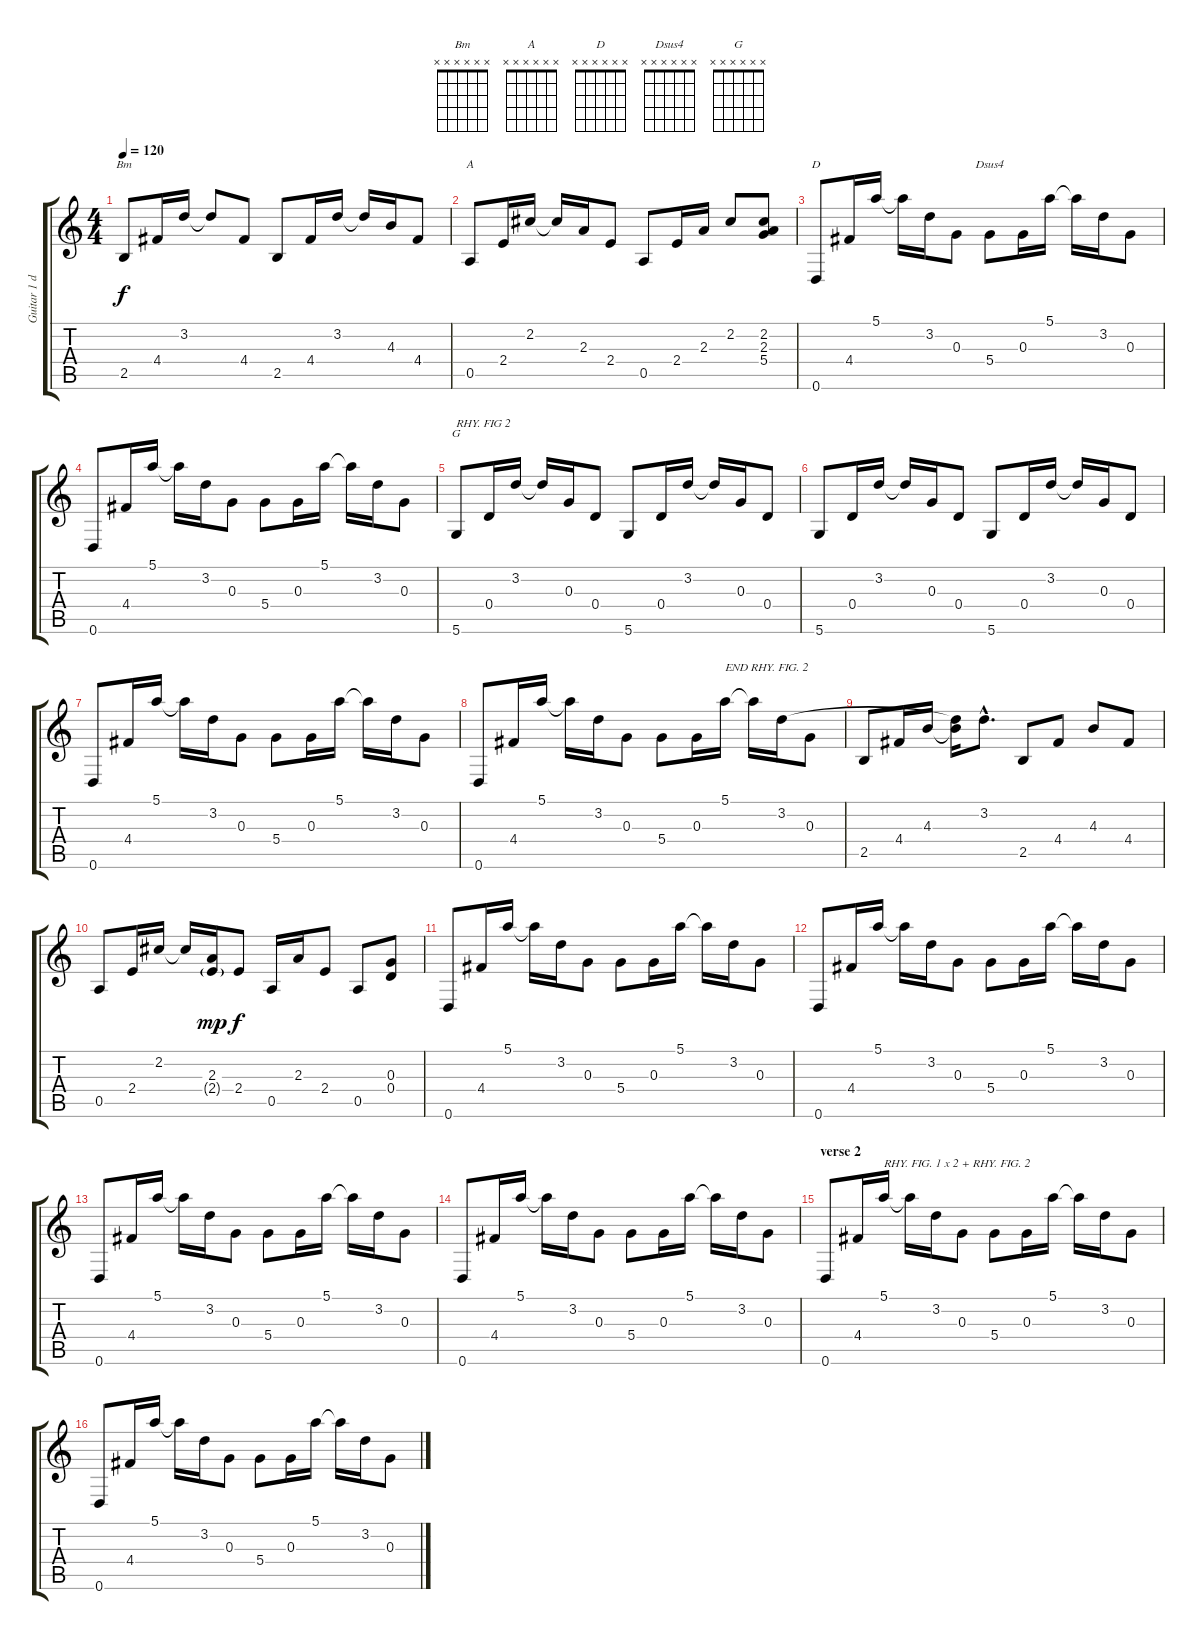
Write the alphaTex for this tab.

\track ("Guitar 1 dropped D" "Guitar 1 d") {instrument acousticguitarsteel}
\staff {score tabs}
\tuning (E4 B3 G3 D3 A2 D2) {hide}
\chord ("Bm" x x x x x x) {firstfret 0}
\chord ("A" x x x x x x) {firstfret 0}
\chord ("D" x x x x x x) {firstfret 0}
\chord ("Dsus4" x x x x x x) {firstfret 0}
\chord ("G" x x x x x x) {firstfret 0}
\ts (4 4)
\tempo 120
\clef g2
\ks c
2.5.8{ch "Bm" dy f} 4.4.16 3.2.16 3.2{t}.8 4.4.8 2.5.8 4.4.16 3.2.16 3.2{t}.16 4.3.16 4.4.8 |
0.5.8{ch "A"} 2.4.16 2.2.16 2.2{t}.16 2.3.16 2.4.8 0.5.8 2.4.16 2.3.16 2.2.8 (2.2 2.3 5.4).8 |
0.6.8{ch "D"} 4.4.16 5.1.16 5.1{t}.16 3.2.16 0.3.8 5.4.8{ch "Dsus4"} 0.3.16 5.1.16 5.1{t}.16 3.2.16 0.3.8 |
0.6.8 4.4.16 5.1.16 5.1{t}.16 3.2.16 0.3.8 5.4.8 0.3.16 5.1.16 5.1{t}.16 3.2.16 0.3.8 |
5.6.8{ch "G" txt "RHY. FIG 2"} 0.4.16 3.2.16 3.2{t}.16 0.3.16 0.4.8 5.6.8 0.4.16 3.2.16 3.2{t}.16 0.3.16 0.4.8 |
5.6.8 0.4.16 3.2.16 3.2{t}.16 0.3.16 0.4.8 5.6.8 0.4.16 3.2.16 3.2{t}.16 0.3.16 0.4.8 |
0.6.8 4.4.16 5.1.16 5.1{t}.16 3.2.16 0.3.8 5.4.8 0.3.16 5.1.16 5.1{t}.16 3.2.16 0.3.8 |
0.6.8 4.4.16 5.1.16 5.1{t}.16 3.2.16 0.3.8 5.4.8 0.3.16 5.1.16{txt "END RHY. FIG. 2"} 5.1{t}.16 3.2.16 0.3.8 |
2.5.8 4.4.16 4.3.16 (3.2{t} 4.3{t}).16 3.2{hac}.8{d} 2.5.8 4.4.8 4.3.8 4.4.8 |
0.5.8 2.4.16 2.2.16 2.2{t}.16 (2.3 2.4{g}).16{dy mp} 2.4.8{dy f} 0.5.16 2.3.16 2.4.8 0.5.8 (0.3 0.4).8 |
0.6.8 4.4.16 5.1.16 5.1{t}.16 3.2.16 0.3.8 5.4.8 0.3.16 5.1.16 5.1{t}.16 3.2.16 0.3.8 |
0.6.8 4.4.16 5.1.16 5.1{t}.16 3.2.16 0.3.8 5.4.8 0.3.16 5.1.16 5.1{t}.16 3.2.16 0.3.8 |
0.6.8 4.4.16 5.1.16 5.1{t}.16 3.2.16 0.3.8 5.4.8 0.3.16 5.1.16 5.1{t}.16 3.2.16 0.3.8 |
0.6.8 4.4.16 5.1.16 5.1{t}.16 3.2.16 0.3.8 5.4.8 0.3.16 5.1.16 5.1{t}.16 3.2.16 0.3.8 |
\section ("" "verse 2")
0.6.8 4.4.16 5.1.16{txt "RHY. FIG. 1 x 2 + RHY. FIG. 2"} 5.1{t}.16 3.2.16 0.3.8 5.4.8 0.3.16 5.1.16 5.1{t}.16 3.2.16 0.3.8 |
0.6.8 4.4.16 5.1.16 5.1{t}.16 3.2.16 0.3.8 5.4.8 0.3.16 5.1.16 5.1{t}.16 3.2.16 0.3.8
